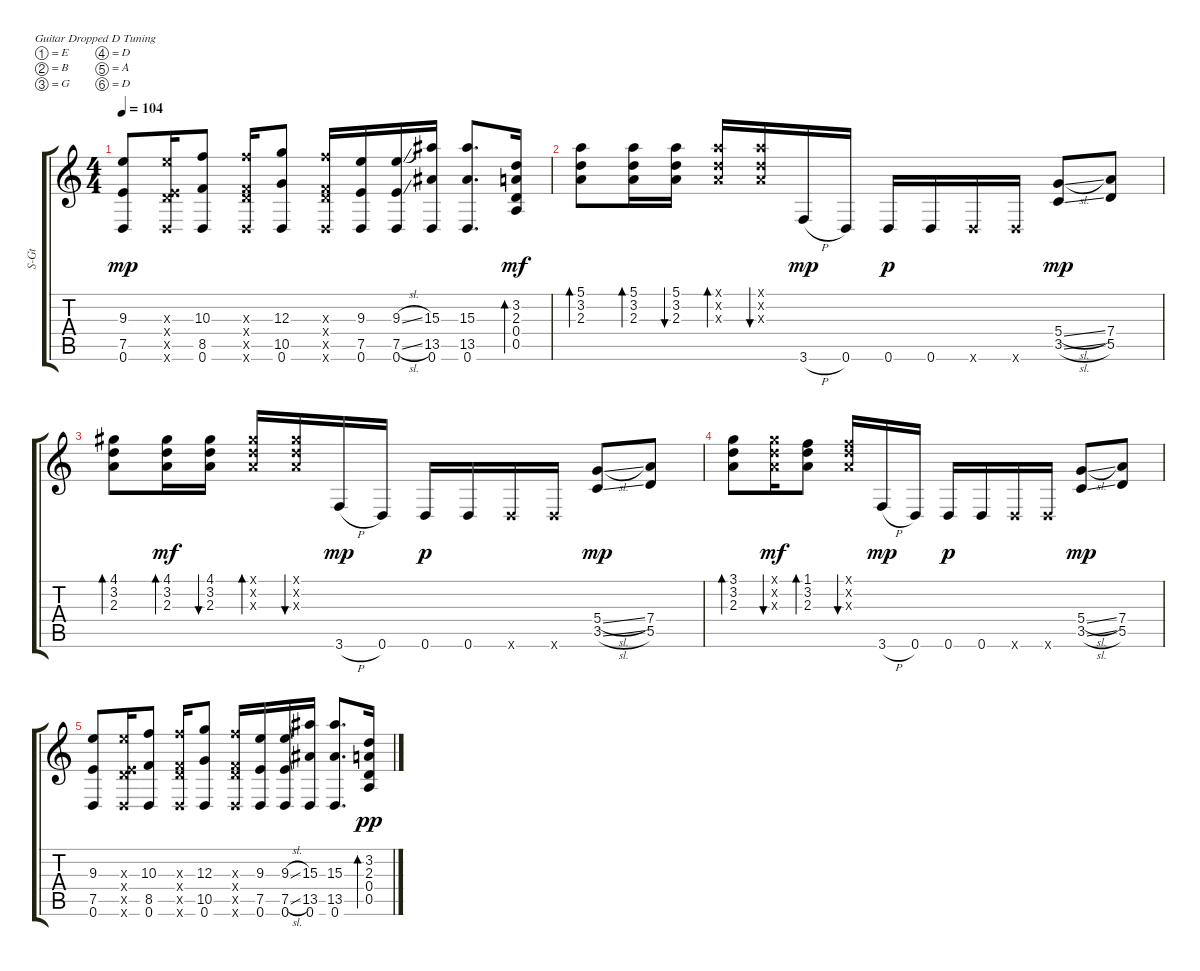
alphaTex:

\defaultSystemsLayout 4
\bracketExtendMode groupsimilarinstruments
\otherSystemsTrackNameOrientation horizontal
\track ("Peter Lindgren (Clean)" "S-Gt") {instrument acousticguitarsteel}
\staff {score tabs}
\tuning (E4 B3 G3 D3 A2 D2)
\ts (4 4)
\tempo 104
\clef g2
\ks c
(0.6 7.5 9.3).8{dy mp beam Up} (0.6{x} 7.5{x} 9.3{x} 0.4{x}).16{beam Up} (0.6 8.5 10.3).8{beam Up} (0.6{x} 8.5{x} 10.3{x} 0.4{x}).16{beam Up} (0.6 10.5 12.3).8{beam Up} (0.6{x} 8.5{x} 10.3{x} 0.4{x}).16{beam Up} (0.6 7.5 9.3).16{beam Up} (0.6 7.5{sl} 9.3{sl}).16{beam Up} (13.5{acc #} 15.3{acc #} 0.6).16{beam Up} (13.5{acc #} 15.3{acc #} 0.6).8{d beam Up} (0.4 2.3 3.2 0.5).16{bd 119 dy mf beam Up} |
(2.3 3.2 5.1).8{bd 60 beam Down} (2.3 3.2 5.1).16{bd 60 beam Down} (2.3 3.2 5.1).16{bu 60 beam Down} (2.3{x} 3.2{x} 5.1{x}).16{bd 60 beam Up} (2.3{x} 3.2{x} 5.1{x}).16{bu 60 beam Up} 3.6{h}.16{dy mp beam Up} 0.6.16{beam Up} 0.6.16{dy p beam Up} 0.6.16{beam Up} 0.6{x}.16{beam Up} 0.6{x}.16{beam Up} (3.5{sl} 5.4{sl}).8{dy mp beam Up} (5.5 7.4).8{beam Up} |
(2.3 3.2 4.1{acc #}).8{bd 60 beam Down} (2.3 3.2 4.1{acc #}).16{bd 60 dy mf beam Down} (2.3 3.2 4.1{acc #}).16{bu 60 beam Down} (2.3{x} 3.2{x} 4.1{x acc #}).16{bd 60 beam Up} (2.3{x} 3.2{x} 4.1{x acc #}).16{bu 60 beam Up} 3.6{h}.16{dy mp beam Up} 0.6.16{beam Up} 0.6.16{dy p beam Up} 0.6.16{beam Up} 0.6{x}.16{beam Up} 0.6{x}.16{beam Up} (3.5{sl} 5.4{sl}).8{dy mp beam Up} (5.5 7.4).8{beam Up} |
(2.3 3.2 3.1).8{bd 60 beam Down} (2.3{x} 3.2{x} 3.1{x}).16{bu 60 dy mf beam Down} (2.3 3.2 1.1).8{bd 59 beam Down} (2.3{x} 3.2{x} 1.1{x}).16{bu 60 beam Up} 3.6{h}.16{dy mp beam Up} 0.6.16{beam Up} 0.6.16{dy p beam Up} 0.6.16{beam Up} 0.6{x}.16{beam Up} 0.6{x}.16{beam Up} (3.5{sl} 5.4{sl}).8{dy mp beam Up} (5.5 7.4).8{beam Up} |
(0.6 7.5 9.3).8{beam Up} (0.6{x} 7.5{x} 9.3{x} 0.4{x}).16{beam Up} (0.6 8.5 10.3).8{beam Up} (0.6{x} 8.5{x} 10.3{x} 0.4{x}).16{beam Up} (0.6 10.5 12.3).8{beam Up} (0.6{x} 8.5{x} 10.3{x} 0.4{x}).16{beam Up} (0.6 7.5 9.3).16{beam Up} (0.6 7.5{sl} 9.3{sl}).16{beam Up} (13.5{acc #} 15.3{acc #} 0.6).16{beam Up} (13.5{acc #} 15.3{acc #} 0.6).8{d beam Up} (0.4 2.3 3.2 0.5).16{bd 119 dy pp beam Up}
